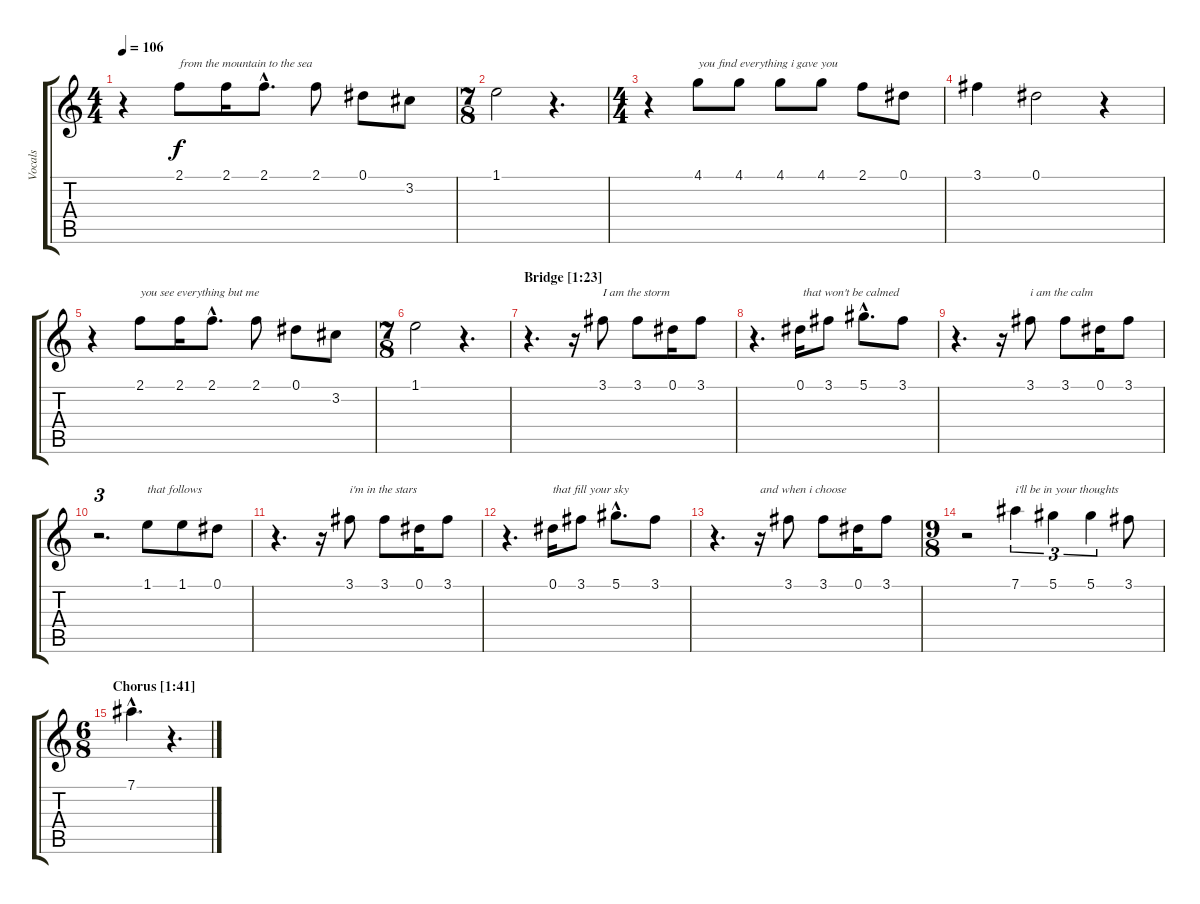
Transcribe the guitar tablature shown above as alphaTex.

\track ("Vocals" "Vocals") {instrument fretlessbass}
\staff {score tabs}
\tuning (Eb4 Bb3 Gb3 Db3 Ab2 Eb2) {hide}
\ts (4 4)
\tempo 106
\clef g2
\ks c
r.4{dy f} 2.1.8{txt "from the mountain to the sea"} 2.1.16 2.1{hac}.8{d} 2.1.8 0.1.8 3.2.8 |
\ts (7 8)
1.1.2 r.4{d} |
\ts (4 4)
\section ("" "")
r.4 4.1.8{txt "you find everything i gave you "} 4.1.8 4.1.8 4.1.8 2.1.8 0.1.8 |
3.1.4 0.1.2 r.4 |
r.4 2.1.8{txt "you see everything but me"} 2.1.16 2.1{hac}.8{d} 2.1.8 0.1.8 3.2.8 |
\ts (7 8)
1.1.2 r.4{d} |
\section ("" "Bridge [1:23]")
r.4{d} r.16 3.1.8{txt "I am the storm "} 3.1.8 0.1.16 3.1.8 |
r.4{d} 0.1.16{txt " that won't be calmed "} 3.1.8 5.1{hac}.8{d} 3.1.8 |
r.4{d} r.16 3.1.8{txt "i am the calm "} 3.1.8 0.1.16 3.1.8 |
r.2{d tu (3 2)} 1.1.8{txt "that follows"} 1.1.8 0.1.8 |
\section ("" "")
r.4{d} r.16 3.1.8{txt "i'm in the stars "} 3.1.8 0.1.16 3.1.8 |
r.4{d} 0.1.16{txt "that fill your sky "} 3.1.8 5.1{hac}.8{d} 3.1.8 |
r.4{d} r.16{txt "and when i choose"} 3.1.8 3.1.8 0.1.16 3.1.8 |
\ts (9 8)
r.2 7.1.4{tu (3 2) txt "i'll be in your thoughts"} 5.1.4{tu (3 2)} 5.1.4{tu (3 2)} 3.1.8 |
\ts (6 8)
\section ("" "Chorus [1:41]")
7.1{hac}.4{d} r.4{d}
